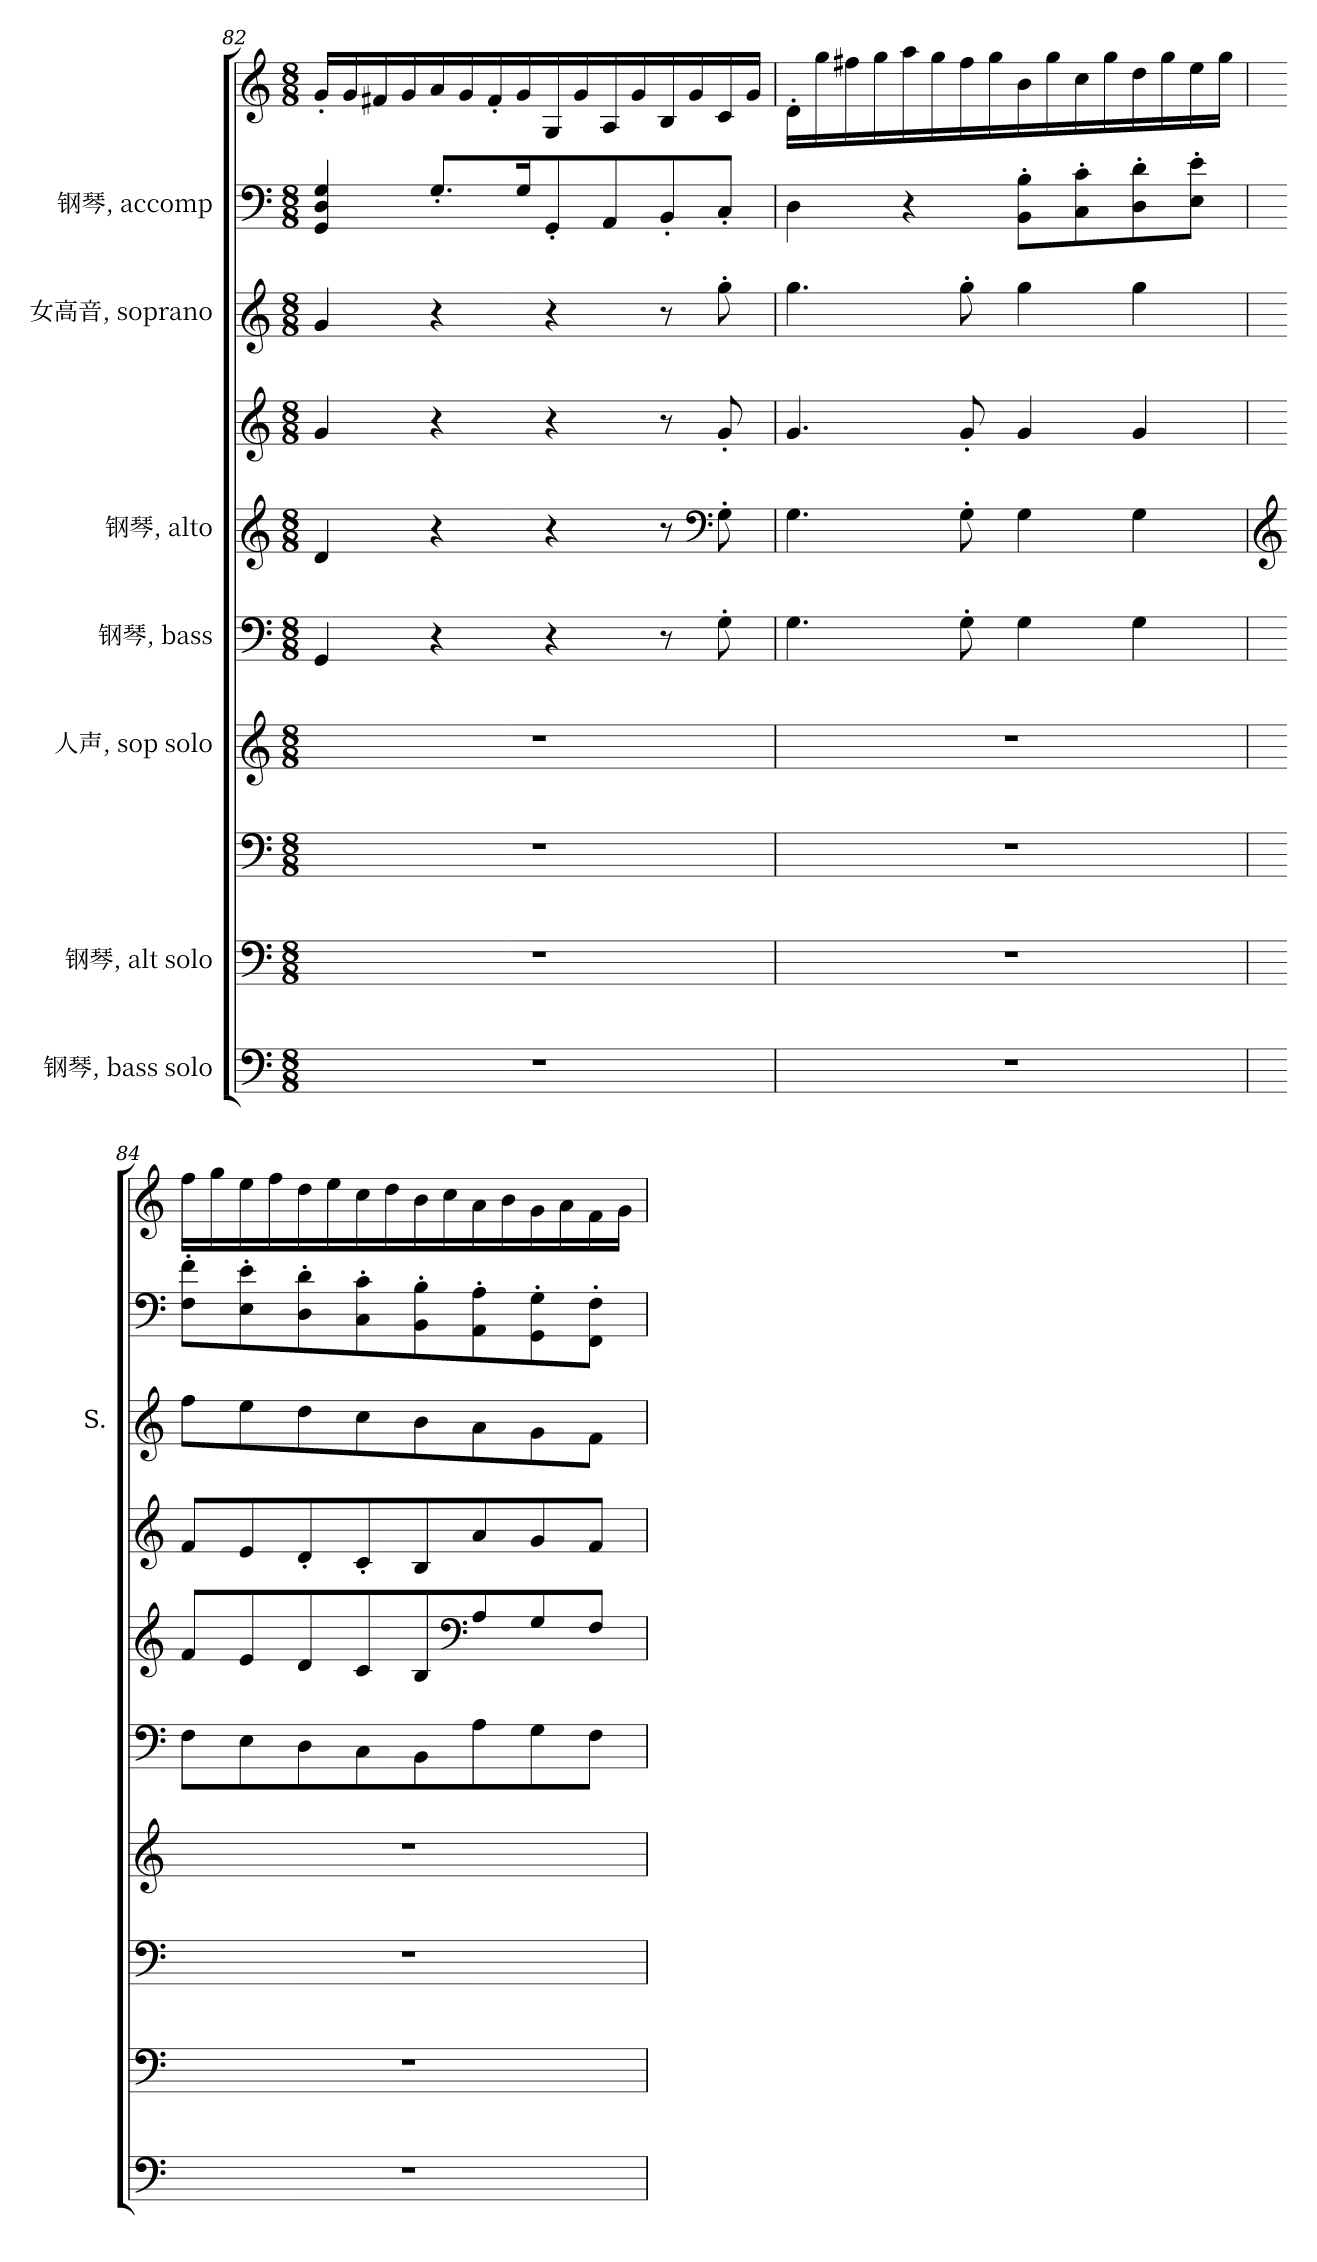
**kern	**kern	**kern	**kern	**kern	**kern	**kern	**kern	**kern	**kern
*part7	*part6	*part6	*part5	*part4	*part3	*part3	*part2	*part1	*part1
*staff10	*staff9	*staff8	*staff7	*staff6	*staff5	*staff4	*staff3	*staff2	*staff1
*I"钢琴, bass solo	*I"钢琴, alt solo	*	*I"人声, sop solo	*I"钢琴, bass	*I"钢琴, alto	*	*I"女高音, soprano	*I"钢琴, accomp	*
*	*	*	*	*	*	*	*I'S.	*	*
!!LO:PB:g=z
*clefF4	*clefF4	*clefF4	*clefG2	*clefF4	*clefG2	*clefG2	*clefG2	*clefF4	*clefG2
*k[]	*k[]	*k[]	*k[]	*k[]	*k[]	*k[]	*k[]	*k[]	*k[]
*M8/8	*M8/8	*M8/8	*M8/8	*M8/8	*M8/8	*M8/8	*M8/8	*M8/8	*M8/8
=82	=82	=82	=82	=82	=82	=82	=82	=82	=82
1r	1r	1r	1r	4GG/	4d/	4g/	4g/	4GG/ 4D/ 4G/	16g'/LL
.	.	.	.	.	.	.	.	.	16g/
.	.	.	.	.	.	.	.	.	16f#X/
.	.	.	.	.	.	.	.	.	16g/
.	.	.	.	4r	4r	4r	4r	8.G'/L	16a/
.	.	.	.	.	.	.	.	.	16g/
.	.	.	.	.	.	.	.	.	16f#'/
.	.	.	.	.	.	.	.	16G/K	16g/
.	.	.	.	4r	4r	4r	4r	8GG'/	16G/
.	.	.	.	.	.	.	.	.	16g/
.	.	.	.	.	.	.	.	8AA/	16A/
.	.	.	.	.	.	.	.	.	16g/
.	.	.	.	8r	8r	8r	8r	8BB'/	16B/
.	.	.	.	.	.	.	.	.	16g/
*	*	*	*	*	*clefF4	*	*	*	*
.	.	.	.	8G'\	8G'\	8g'/	8gg'\	8C'/J	16c/
.	.	.	.	.	.	.	.	.	16g/JJ
=83	=83	=83	=83	=83	=83	=83	=83	=83	=83
1r	1r	1r	1r	4.G\	4.G\	4.g/	4.gg\	4D\	16d'\LL
.	.	.	.	.	.	.	.	.	16gg\
.	.	.	.	.	.	.	.	.	16ff#X\
.	.	.	.	.	.	.	.	.	16gg\
.	.	.	.	.	.	.	.	4r	16aa\
.	.	.	.	.	.	.	.	.	16gg\
.	.	.	.	8G'\	8G'\	8g'/	8gg'\	.	16ff#\
.	.	.	.	.	.	.	.	.	16gg\
.	.	.	.	4G\	4G\	4g/	4gg\	8BB\' 8B\'L	16b\
.	.	.	.	.	.	.	.	.	16gg\
.	.	.	.	.	.	.	.	8C\' 8c\'	16cc\
.	.	.	.	.	.	.	.	.	16gg\
.	.	.	.	4G\	4G\	4g/	4gg\	8D\' 8d\'	16dd\
.	.	.	.	.	.	.	.	.	16gg\
.	.	.	.	.	.	.	.	8E\' 8e\'J	16ee\
.	.	.	.	.	.	.	.	.	16gg\JJ
!!LO:PB:g=z
=84	=84	=84	=84	=84	=84	=84	=84	=84	=84
*	*	*	*	*	*clefG2	*	*	*	*
1r	1r	1r	1r	8F\L	8f/L	8f/L	8ff\L	8F\' 8f\'L	16ff\LL
.	.	.	.	.	.	.	.	.	16gg\
.	.	.	.	8E\	8e/	8e/	8ee\	8E\' 8e\'	16ee\
.	.	.	.	.	.	.	.	.	16ff\
.	.	.	.	8D\	8d/	8d'/	8dd\	8D\' 8d\'	16dd\
.	.	.	.	.	.	.	.	.	16ee\
.	.	.	.	8C\	8c/	8c'/	8cc\	8C\' 8c\'	16cc\
.	.	.	.	.	.	.	.	.	16dd\
.	.	.	.	8BB\	8B/	8B/	8b\	8BB\' 8B\'	16b\
.	.	.	.	.	.	.	.	.	16cc\
*	*	*	*	*	*clefF4	*	*	*	*
.	.	.	.	8A\	8A/	8a/	8a\	8AA\' 8A\'	16a\
.	.	.	.	.	.	.	.	.	16b\
.	.	.	.	8G\	8G/	8g/	8g\	8GG\' 8G\'	16g\
.	.	.	.	.	.	.	.	.	16a\
.	.	.	.	8F\J	8F/J	8f/J	8f\J	8FF\' 8F\'J	16f\
.	.	.	.	.	.	.	.	.	16g\JJ
=	=	=	=	=	=	=	=	=	=
*-	*-	*-	*-	*-	*-	*-	*-	*-	*-
